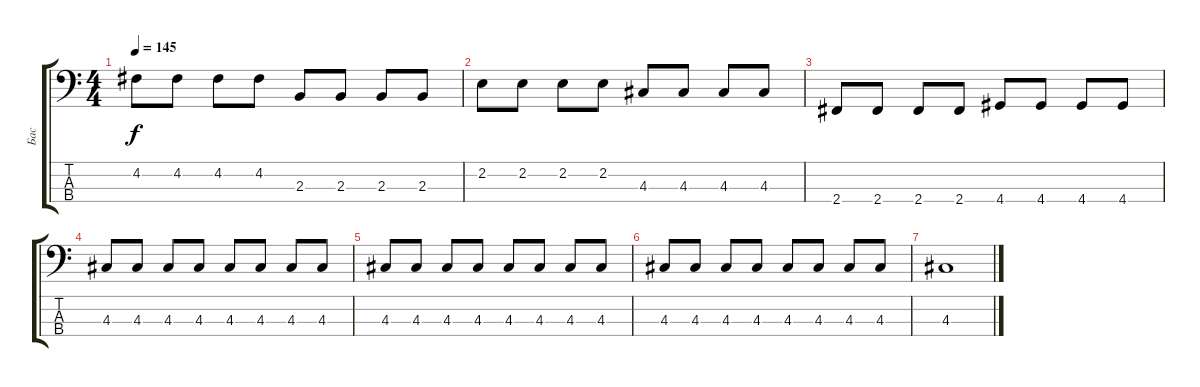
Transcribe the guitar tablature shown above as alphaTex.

\track ("Бас" "Бас") {instrument electricbassfinger}
\staff {score tabs}
\tuning (G2 D2 A1 E1) {hide}
\ts (4 4)
\tempo 145
\clef f4
\ks c
4.2.8{dy f} 4.2.8 4.2.8 4.2.8 2.3.8 2.3.8 2.3.8 2.3.8 |
2.2.8 2.2.8 2.2.8 2.2.8 4.3.8 4.3.8 4.3.8 4.3.8 |
2.4.8 2.4.8 2.4.8 2.4.8 4.4.8 4.4.8 4.4.8 4.4.8 |
4.3.8 4.3.8 4.3.8 4.3.8 4.3.8 4.3.8 4.3.8 4.3.8 |
4.3.8 4.3.8 4.3.8 4.3.8 4.3.8 4.3.8 4.3.8 4.3.8 |
4.3.8 4.3.8 4.3.8 4.3.8 4.3.8 4.3.8 4.3.8 4.3.8 |
4.3.1
